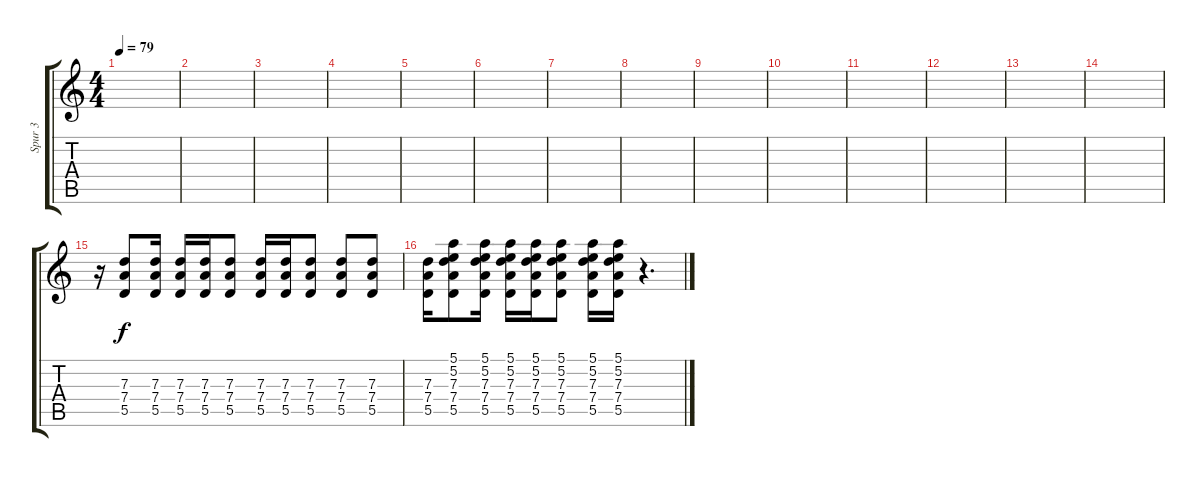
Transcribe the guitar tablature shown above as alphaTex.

\track ("Spur 3" "Spur 3") {instrument electricguitarclean}
\staff {score tabs}
\tuning (E4 B3 G3 D3 A2 D2) {hide}
\ts (4 4)
\tempo 79
\clef g2
\ks c
|
|
|
|
|
|
|
|
|
|
|
|
|
|
r.16 (7.3 7.4 5.5).8 (7.3 7.4 5.5).16 (7.3 7.4 5.5).16 (7.3 7.4 5.5).16 (7.3 7.4 5.5).8 (7.3 7.4 5.5).16 (7.3 7.4 5.5).16 (7.3 7.4 5.5).8 (7.3 7.4 5.5).8 (7.3 7.4 5.5).8 |
(7.3 7.4 5.5).16 (5.1 5.2 7.3 7.4 5.5).8 (5.1 5.2 7.3 7.4 5.5).16 (5.1 5.2 7.3 7.4 5.5).16 (5.1 5.2 7.3 7.4 5.5).16 (5.1 5.2 7.3 7.4 5.5).8 (5.1 5.2 7.3 7.4 5.5).16 (5.1 5.2 7.3 7.4 5.5).16 r.4{d}
